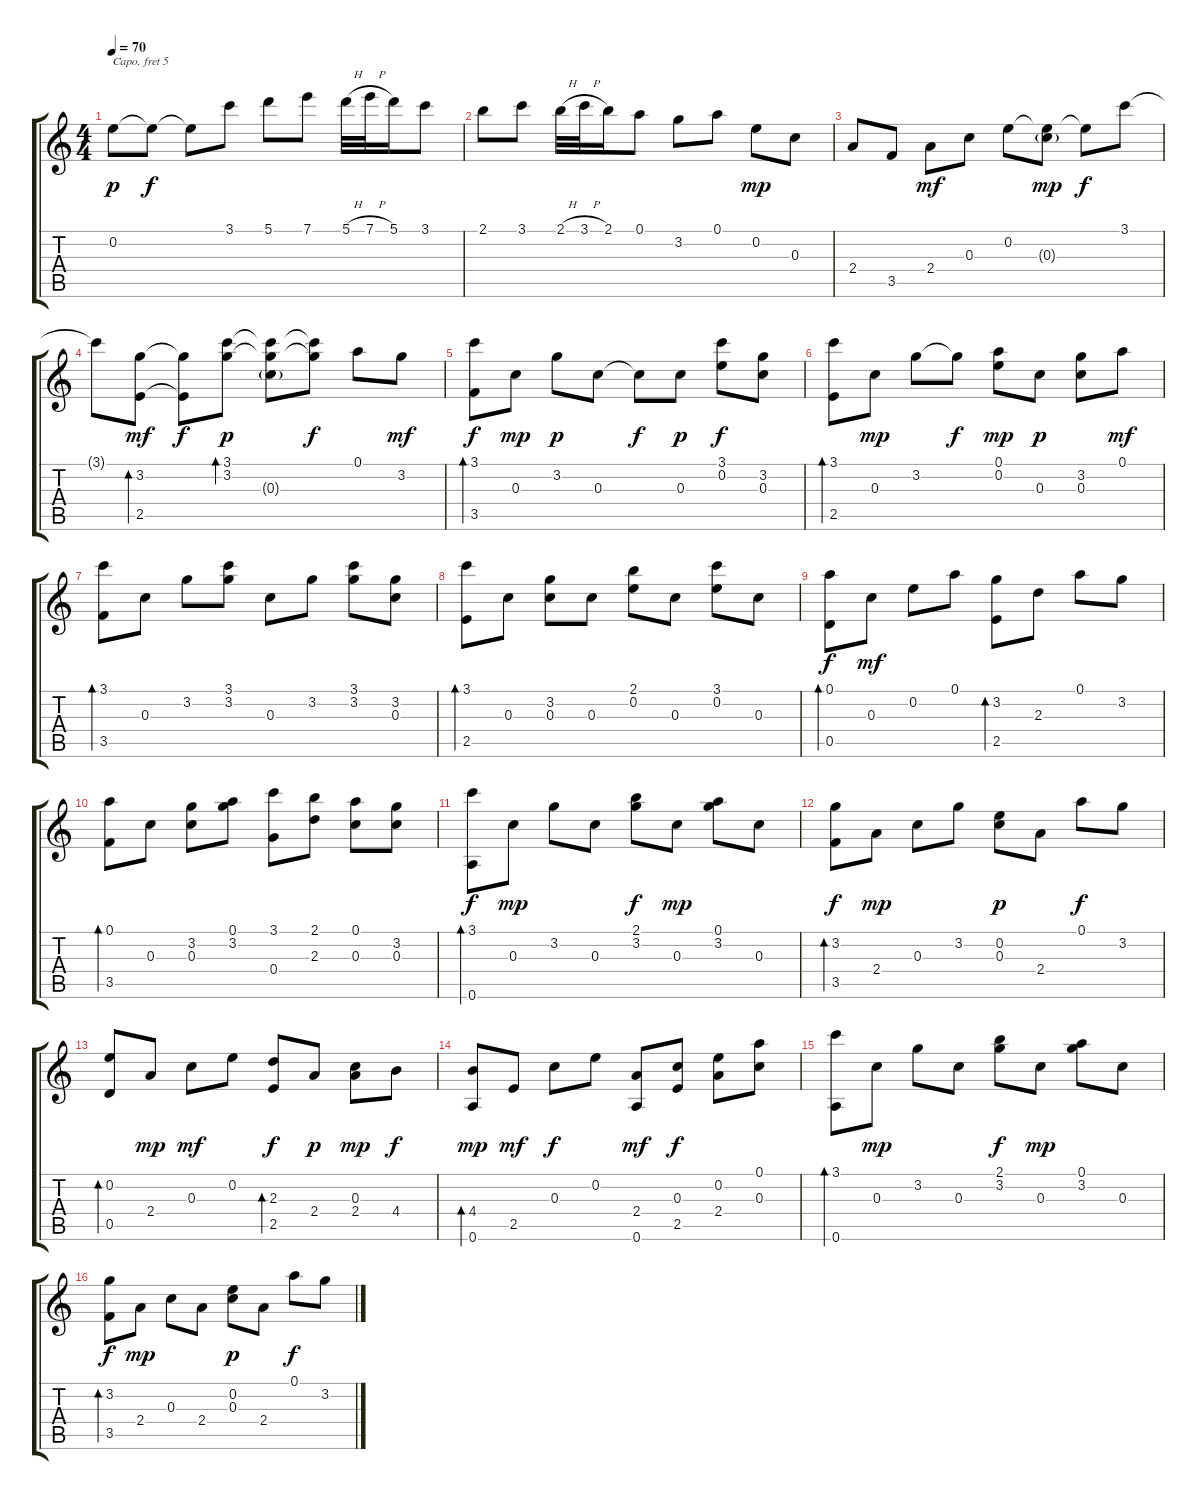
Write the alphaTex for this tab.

\track "" {instrument acousticguitarsteel}
\staff {score tabs}
\capo 5
\tuning (E4 B3 G3 D3 A2 E2) {hide}
\ts (4 4)
\tempo 70
\clef g2
\ks c
0.2.8{dy p} 0.2{t}.8{dy f} 0.2{t}.8 3.1.8 5.1.8 7.1.8 5.1{h}.32 7.1{h}.32 5.1.16 3.1.8 |
2.1.8 3.1.8 2.1{h}.32 3.1{h}.32 2.1.16 0.1.8 3.2.8 0.1.8 0.2.8{dy mp} 0.3.8 |
2.4.8 3.5.8 2.4.8{dy mf} 0.3.8 0.2.8 (0.2{t} 0.3{g}).8{dy mp} 0.2{t}.8{dy f} 3.1.8 |
3.1{t}.8 (3.2 2.5).8{bd 120 dy mf} (3.2{t} 2.5{t}).8{dy f} (3.1 3.2).8{bd 120 dy p} (3.1{t} 3.2{t} 0.3{g}).8 (3.1{t} 3.2{t}).8{dy f} 0.1.8 3.2.8{dy mf} |
(3.1 3.5).8{bd 120 dy f} 0.3.8{dy mp} 3.2.8{dy p} 0.3.8 0.3{t}.8{dy f} 0.3.8{dy p} (3.1 0.2).8{dy f} (3.2 0.3).8 |
(3.1 2.5).8{bd 120} 0.3.8{dy mp} 3.2.8 3.2{t}.8{dy f} (0.1 0.2).8{dy mp} 0.3.8{dy p} (3.2 0.3).8 0.1.8{dy mf} |
(3.1 3.5).8{bd 120} 0.3.8 3.2.8 (3.1 3.2).8 0.3.8 3.2.8 (3.1 3.2).8 (3.2 0.3).8 |
(3.1 2.5).8{bd 120} 0.3.8 (3.2 0.3).8 0.3.8 (2.1 0.2).8 0.3.8 (3.1 0.2).8 0.3.8 |
(0.1 0.5).8{bd 120 dy f} 0.3.8{dy mf} 0.2.8 0.1.8 (3.2 2.5).8{bd 120} 2.3.8 0.1.8 3.2.8 |
(0.1 3.5).8{bd 120} 0.3.8 (3.2 0.3).8 (0.1 3.2).8 (3.1 0.4).8 (2.1 2.3).8 (0.1 0.3).8 (3.2 0.3).8 |
(3.1 0.6).8{bd 480 dy f} 0.3.8{dy mp} 3.2.8 0.3.8 (2.1 3.2).8{dy f} 0.3.8{dy mp} (0.1 3.2).8 0.3.8 |
(3.2 3.5).8{bd 480 dy f} 2.4.8{dy mp} 0.3.8 3.2.8 (0.2 0.3).8{dy p} 2.4.8 0.1.8{dy f} 3.2.8 |
(0.2 0.5).8{bd 480} 2.4.8{dy mp} 0.3.8{dy mf} 0.2.8 (2.3 2.5).8{bd 480 dy f} 2.4.8{dy p} (0.3 2.4).8{dy mp} 4.4.8{dy f} |
(4.4 0.6).8{bd 480 dy mp} 2.5.8{dy mf} 0.3.8{dy f} 0.2.8 (2.4 0.6).8{dy mf} (0.3 2.5).8{dy f} (0.2 2.4).8 (0.1 0.3).8 |
(3.1 0.6).8{bd 480} 0.3.8{dy mp} 3.2.8 0.3.8 (2.1 3.2).8{dy f} 0.3.8{dy mp} (0.1 3.2).8 0.3.8 |
(3.2 3.5).8{bd 480 dy f} 2.4.8{dy mp} 0.3.8 2.4.8 (0.2 0.3).8{dy p} 2.4.8 0.1.8{dy f} 3.2.8
